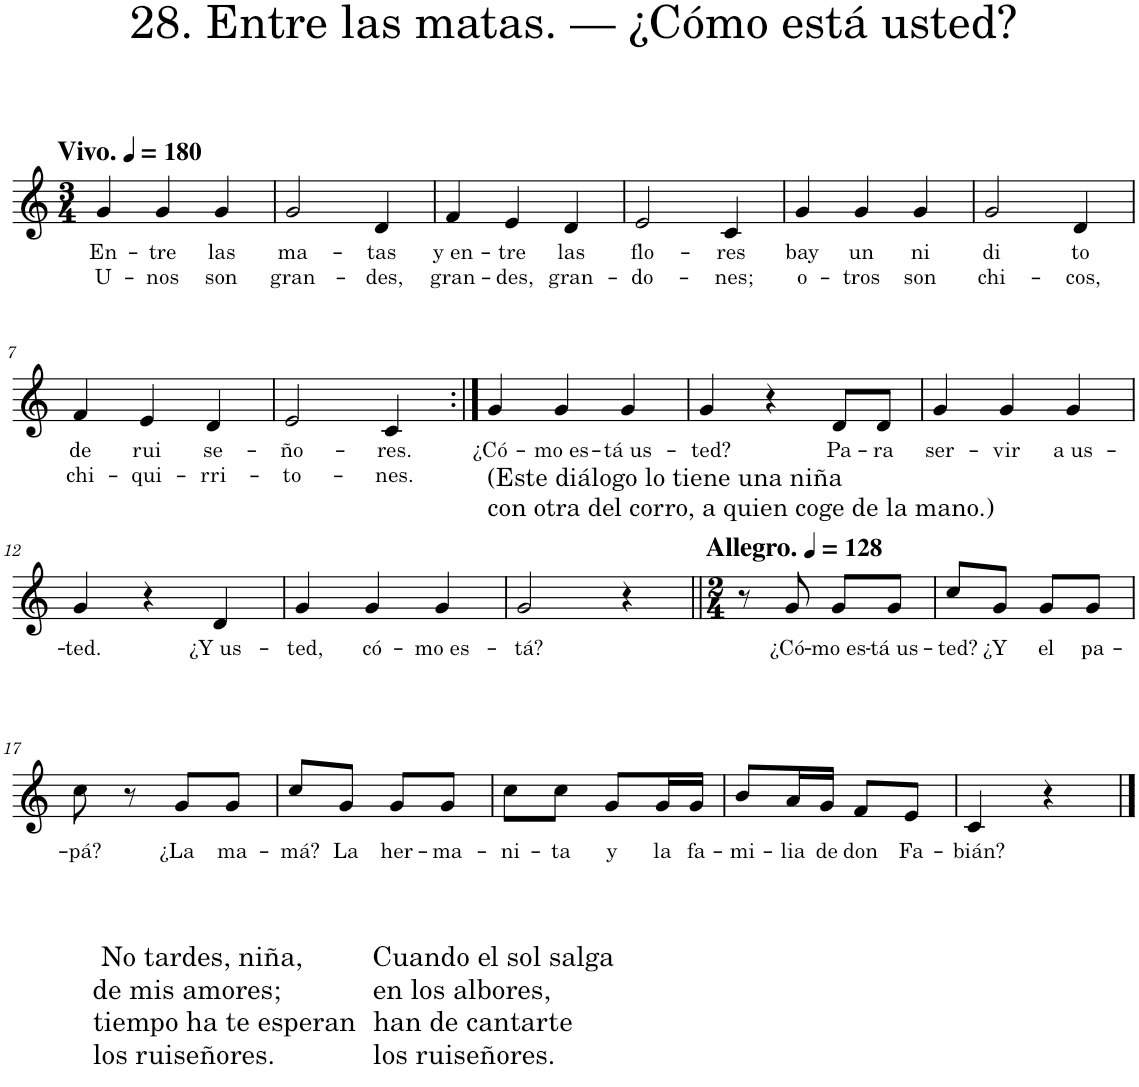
**kern	**text	**text
*part1	*part1	*part1
*staff1	*staff1	*staff1
*I"Piano	*	*
*I'Pno.	*	*
*clefG2	*	*
*k[]	*	*
*M3/4	*	*
*MM180	*	*
=1	=1	=1
!LO:TX:a:B:t=Vivo.	!	!
!	!LO:LY:b	!LO:LY:b
4g/	En-	U-
!	!LO:LY:b	!LO:LY:b
4g/	-tre	-nos
!	!LO:LY:b	!LO:LY:b
4g/	las	son
=2	=2	=2
!	!LO:LY:b	!LO:LY:b
2g/	ma-	gran-
!	!LO:LY:b	!LO:LY:b
4d/	-tas	-des,
=3	=3	=3
!	!LO:LY:b	!LO:LY:b
4f/	y en-	gran-
!	!LO:LY:b	!LO:LY:b
4e/	-tre	-des,
!	!LO:LY:b	!LO:LY:b
4d/	las	gran-
=4	=4	=4
!	!LO:LY:b	!LO:LY:b
2e/	flo-	-do-
!	!LO:LY:b	!LO:LY:b
4c/	-res	-nes;
=5	=5	=5
!	!LO:LY:b	!LO:LY:b
4g/	bay	o-
!	!LO:LY:b	!LO:LY:b
4g/	un	-tros
!	!LO:LY:b	!LO:LY:b
4g/	ni	son
=6	=6	=6
!	!LO:LY:b	!LO:LY:b
2g/	di	chi-
!	!LO:LY:b	!LO:LY:b
4d/	to	-cos,
!!LO:LB:g=z
=7	=7	=7
!	!LO:LY:b	!LO:LY:b
4f/	de	chi-
!	!LO:LY:b	!LO:LY:b
4e/	rui	-qui-
!	!LO:LY:b	!LO:LY:b
4d/	se-	-rri-
=8	=8	=8
!	!LO:LY:b	!LO:LY:b
2e/	-ño-	-to-
!	!LO:LY:b	!LO:LY:b
4c/	-res.	-nes.
=9:|!	=9:|!	=9:|!
!LO:TX:b:t=(Este diálogo lo tiene una niña	!	!
!LO:TX:b:t=con otra del corro, a quien coge de la mano.)	!	!
!	!LO:LY:b	!
4g/	¿Có-	.
!	!LO:LY:b	!
4g/	-mo es-	.
!	!LO:LY:b	!
4g/	-tá us-	.
=10	=10	=10
!	!LO:LY:b	!
4g/	-ted?	.
4r	.	.
!	!LO:LY:b	!
8d/L	Pa-	.
!	!LO:LY:b	!
8d/J	-ra	.
=11	=11	=11
!	!LO:LY:b	!
4g/	ser-	.
!	!LO:LY:b	!
4g/	-vir	.
!	!LO:LY:b	!
4g/	a us-	.
!!LO:LB:g=z
=12	=12	=12
!	!LO:LY:b	!
4g/	-ted.	.
4r	.	.
!	!LO:LY:b	!
4d/	¿Y us-	.
=13	=13	=13
!	!LO:LY:b	!
4g/	-ted,	.
!	!LO:LY:b	!
4g/	có-	.
!	!LO:LY:b	!
4g/	-mo es-	.
=14	=14	=14
!	!LO:LY:b	!
2g/	-tá?	.
4r	.	.
=15||	=15||	=15||
*M2/4	*	*
*MM128	*	*
!LO:TX:a:B:t=Allegro.	!	!
8r	.	.
!	!LO:LY:b	!
8g/	¿Có-	.
!	!LO:LY:b	!
8g/L	-mo es-	.
!	!LO:LY:b	!
8g/J	-tá us-	.
=16	=16	=16
!	!LO:LY:b	!
8cc/L	-ted?	.
!	!LO:LY:b	!
8g/J	¿Y	.
!	!LO:LY:b	!
8g/L	el	.
!	!LO:LY:b	!
8g/J	pa-	.
!!LO:LB:g=z
=17	=17	=17
!	!LO:LY:b	!
8cc\	-pá?	.
8r	.	.
!	!LO:LY:b	!
8g/L	¿La	.
!LO:TX:b:t=No tardes, niña,	!	!
!LO:TX:b:t=de mis amores;	!	!
!LO:TX:b:t=tiempo ha te esperan	!	!
!LO:TX:b:t=los ruiseñores.	!	!
!	!LO:LY:b	!
8g/J	ma-	.
=18	=18	=18
!	!LO:LY:b	!
8cc/L	-má?	.
!	!LO:LY:b	!
8g/J	La	.
!	!LO:LY:b	!
8g/L	her-	.
!	!LO:LY:b	!
8g/J	-ma-	.
=19	=19	=19
!	!LO:LY:b	!
8cc\L	-ni-	.
!	!LO:LY:b	!
8cc\J	-ta	.
!	!LO:LY:b	!
8g/L	y	.
!	!LO:LY:b	!
16g/L	la	.
!LO:TX:b:t=Cuando el sol salga	!	!
!LO:TX:b:t=en los albores,	!	!
!LO:TX:b:t=han de cantarte	!	!
!LO:TX:b:t=los ruiseñores.	!	!
!	!LO:LY:b	!
16g/JJ	fa-	.
=20	=20	=20
!	!LO:LY:b	!
8b/L	-mi-	.
!	!LO:LY:b	!
16a/L	-lia	.
!	!LO:LY:b	!
16g/JJ	de	.
!	!LO:LY:b	!
8f/L	don	.
!	!LO:LY:b	!
8e/J	Fa-	.
=21	=21	=21
!	!LO:LY:b	!
4c/	-bián?	.
4r	.	.
==	==	==
*-	*-	*-
